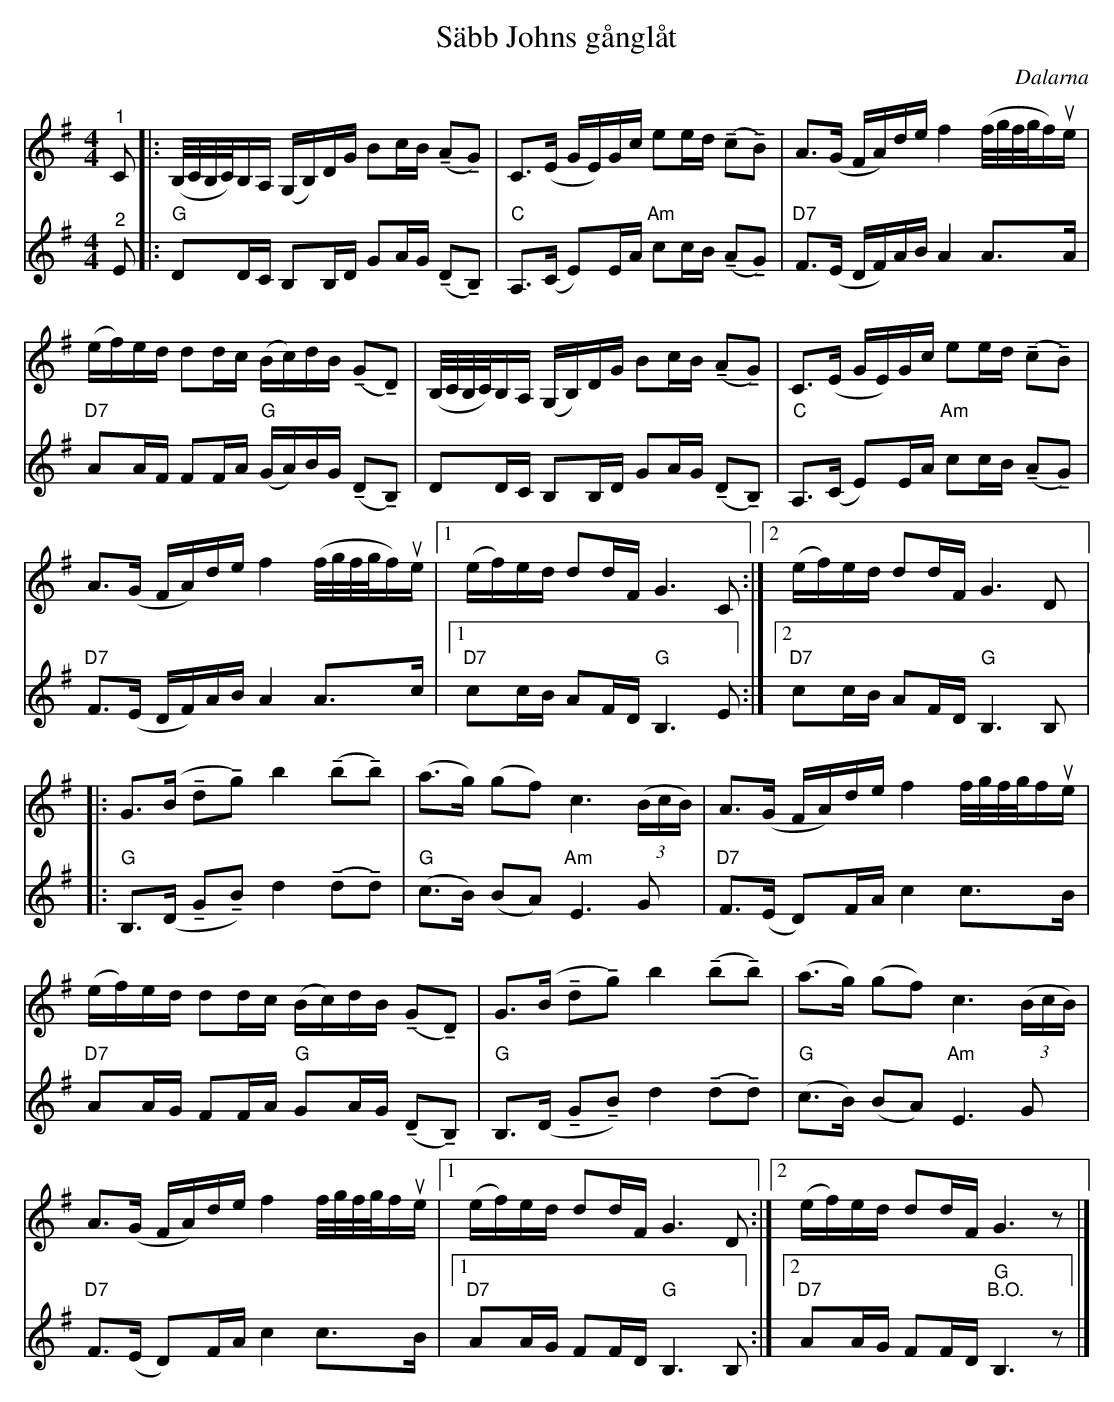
X:1
T:Säbb Johns gånglåt
O:Dalarna
L:1/16
M:4/4
U:t=tenuto
K:G
V:1
"^1" C2 |: (B,/C/B,/C/)B,A, (G,B,)DG B2cB (tA2tG2) | C2>(E2 GE)Gc e2ed (tc2tB2) | A2>(G2 FA)de f4 (f/g/f/g/f)ue |
(ef)ed d2dc (Bc)dB (tG2tD2) | (B,/C/B,/C/)B,A, (G,B,)DG B2cB (tA2tG2) | C2>(E2 GE)Gc e2ed (tc2tB2) |
A2>(G2 FA)de f4 (f/g/f/g/f)ue |1 (ef)ed d2dF G6 C2 :|2 (ef)ed d2dF G6 D2 |:
G2>(B2 td2tg2) b4 (tb2tb2) | (a2>g2) (g2f2) c6 (3(BcB) | A2>(G2 FA)de f4 f/g/f/g/fue |
(ef)ed d2dc (Bc)dB (tG2tD2) | G2>(B2 td2tg2) b4 (tb2tb2) | (a2>g2) (g2f2) c6 (3(BcB) |
 A2>(G2 FA)de f4 f/g/f/g/fue |1 (ef)ed d2dF G6 D2 :|2 (ef)ed d2dF G6 z2 |]
V:2
"^2" E2 |:"G" D2DC B,2B,D G2AG (tD2tB,2) | "C" A,2>(C2 E2)EA"Am" c2cB (tA2tG2) | "D7" F2>(E2 DF)AB A4 A2>A2 |
"D7" A2AF F2FA"G" (GA)BG (tD2tB,2) | D2DC B,2B,D G2AG (tD2tB,2) | "C" A,2>(C2 E2)EA"Am" c2cB (tA2tG2) |
"D7" F2>(E2 DF)AB A4 A2>c2 |1 "D7" c2cB A2FD"G" B,6 E2 :|2"D7" c2cB A2FD"G" B,6 B,2 |:
"G" B,2>(D2 tG2tB2) d4 (td2td2) |"G" (c2>B2) (B2A2)"Am" E6 G2 | "D7"  F2>(E2 D2)FA c4 c2>B2 |
"D7" A2AG F2FA"G" G2AG (tD2tB,2) | "G" B,2>(D2 tG2tB2) d4 (td2td2) |"G" (c2>B2) (B2A2) "Am"  E6 G2 |
"D7" F2>(E2 D2)FA c4 c2>B2 |1"D7" A2AG F2FD"G" B,6 B,2 :|2"D7" A2AG F2FD"G""^B.O." B,6 z2 |]
